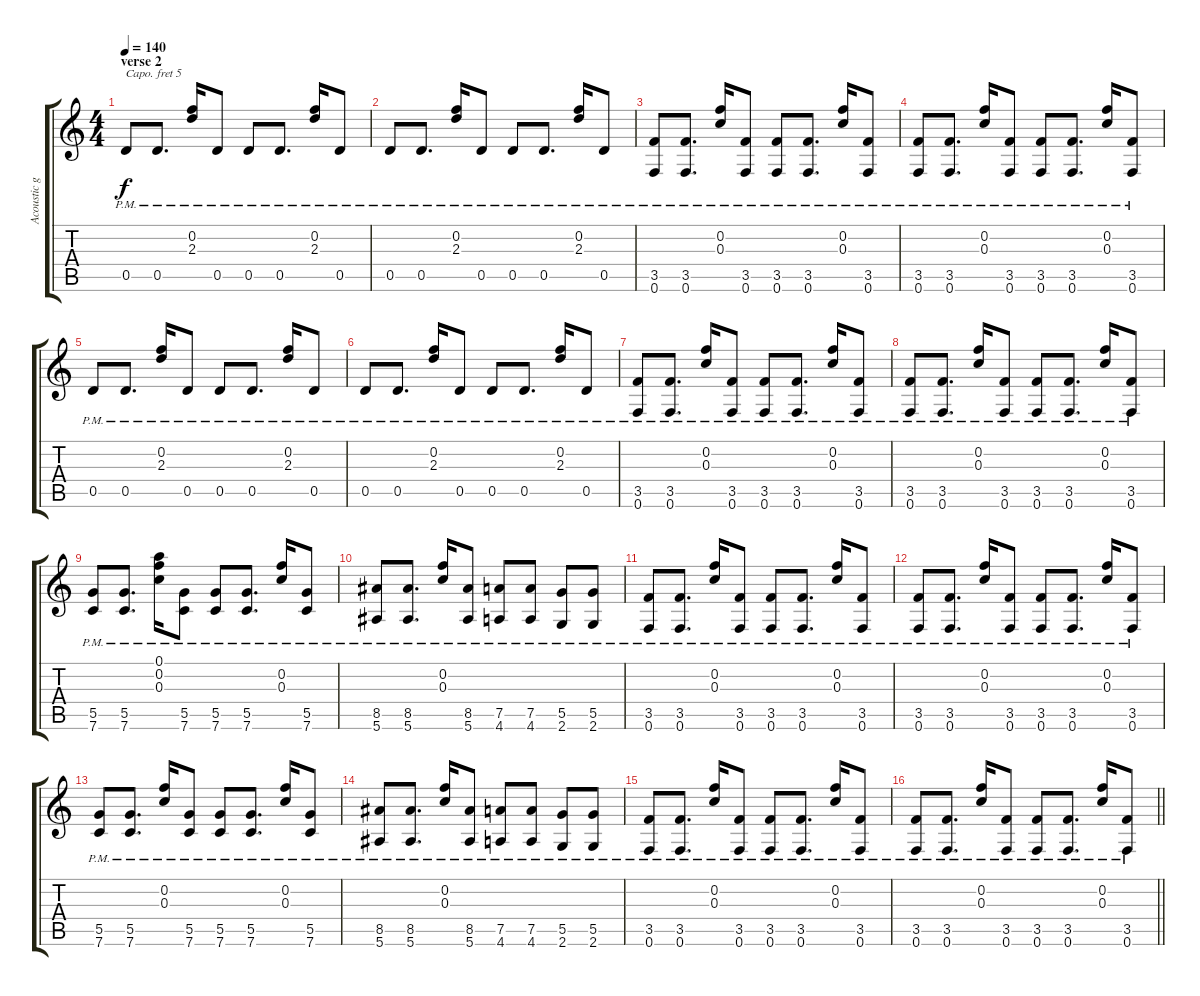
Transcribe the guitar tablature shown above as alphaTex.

\track ("Acoustic guitar" "Acoustic g") {instrument acousticguitarsteel}
\staff {score tabs}
\capo 5
\tuning (E4 C4 G3 C3 A2 C2) {hide}
\ts (4 4)
\section ("" "verse 2 ")
\tempo 140
\clef g2
\ks c
0.5{pm}.8{dy f} 0.5{pm}.8{d} (0.2{pm} 2.3{pm}).16 0.5{pm}.8 0.5{pm}.8 0.5{pm}.8{d} (0.2{pm} 2.3{pm}).16 0.5{pm}.8 |
0.5{pm}.8 0.5{pm}.8{d} (0.2{pm} 2.3{pm}).16 0.5{pm}.8 0.5{pm}.8 0.5{pm}.8{d} (0.2{pm} 2.3{pm}).16 0.5{pm}.8 |
(3.5{pm} 0.6{pm}).8 (3.5{pm} 0.6{pm}).8{d} (0.2{pm} 0.3{pm}).16 (3.5{pm} 0.6{pm}).8 (3.5{pm} 0.6{pm}).8 (3.5{pm} 0.6{pm}).8{d} (0.2{pm} 0.3{pm}).16 (3.5{pm} 0.6{pm}).8 |
(3.5{pm} 0.6{pm}).8 (3.5{pm} 0.6{pm}).8{d} (0.2{pm} 0.3{pm}).16 (3.5{pm} 0.6{pm}).8 (3.5{pm} 0.6{pm}).8 (3.5{pm} 0.6{pm}).8{d} (0.2{pm} 0.3{pm}).16 (3.5{pm} 0.6{pm}).8 |
0.5{pm}.8 0.5{pm}.8{d} (0.2{pm} 2.3{pm}).16 0.5{pm}.8 0.5{pm}.8 0.5{pm}.8{d} (0.2{pm} 2.3{pm}).16 0.5{pm}.8 |
0.5{pm}.8 0.5{pm}.8{d} (0.2{pm} 2.3{pm}).16 0.5{pm}.8 0.5{pm}.8 0.5{pm}.8{d} (0.2{pm} 2.3{pm}).16 0.5{pm}.8 |
(3.5{pm} 0.6{pm}).8 (3.5{pm} 0.6{pm}).8{d} (0.2{pm} 0.3{pm}).16 (3.5{pm} 0.6{pm}).8 (3.5{pm} 0.6{pm}).8 (3.5{pm} 0.6{pm}).8{d} (0.2{pm} 0.3{pm}).16 (3.5{pm} 0.6{pm}).8 |
(3.5{pm} 0.6{pm}).8 (3.5{pm} 0.6{pm}).8{d} (0.2{pm} 0.3{pm}).16 (3.5{pm} 0.6{pm}).8 (3.5{pm} 0.6{pm}).8 (3.5{pm} 0.6{pm}).8{d} (0.2{pm} 0.3{pm}).16 (3.5{pm} 0.6{pm}).8 |
(5.5{pm} 7.6).8 (5.5{pm} 7.6).8{d} (0.1 0.2{pm} 0.3{pm}).16 (5.5{pm} 7.6).8 (5.5{pm} 7.6).8 (5.5{pm} 7.6).8{d} (0.2{pm} 0.3{pm}).16 (5.5{pm} 7.6).8 |
(8.5{pm} 5.6{pm}).8 (8.5{pm} 5.6{pm}).8{d} (0.2{pm} 0.3{pm}).16 (8.5{pm} 5.6{pm}).8 (7.5 4.6{pm}).8 (7.5 4.6{pm}).8 (5.5 2.6{pm}).8 (5.5 2.6{pm}).8 |
(3.5{pm} 0.6{pm}).8 (3.5{pm} 0.6{pm}).8{d} (0.2{pm} 0.3{pm}).16 (3.5{pm} 0.6{pm}).8 (3.5{pm} 0.6{pm}).8 (3.5{pm} 0.6{pm}).8{d} (0.2{pm} 0.3{pm}).16 (3.5{pm} 0.6{pm}).8 |
(3.5{pm} 0.6{pm}).8 (3.5{pm} 0.6{pm}).8{d} (0.2{pm} 0.3{pm}).16 (3.5{pm} 0.6{pm}).8 (3.5{pm} 0.6{pm}).8 (3.5{pm} 0.6{pm}).8{d} (0.2{pm} 0.3{pm}).16 (3.5{pm} 0.6{pm}).8 |
(5.5{pm} 7.6).8 (5.5{pm} 7.6).8{d} (0.2{pm} 0.3{pm}).16 (5.5{pm} 7.6).8 (5.5{pm} 7.6).8 (5.5{pm} 7.6).8{d} (0.2{pm} 0.3{pm}).16 (5.5{pm} 7.6).8 |
(8.5{pm} 5.6{pm}).8 (8.5{pm} 5.6{pm}).8{d} (0.2{pm} 0.3{pm}).16 (8.5{pm} 5.6{pm}).8 (7.5 4.6{pm}).8 (7.5 4.6{pm}).8 (5.5 2.6{pm}).8 (5.5 2.6{pm}).8 |
(3.5{pm} 0.6{pm}).8 (3.5{pm} 0.6{pm}).8{d} (0.2{pm} 0.3{pm}).16 (3.5{pm} 0.6{pm}).8 (3.5{pm} 0.6{pm}).8 (3.5{pm} 0.6{pm}).8{d} (0.2{pm} 0.3{pm}).16 (3.5{pm} 0.6{pm}).8 |
\barLineRight lightlight
(3.5{pm} 0.6{pm}).8 (3.5{pm} 0.6{pm}).8{d} (0.2{pm} 0.3{pm}).16 (3.5{pm} 0.6{pm}).8 (3.5{pm} 0.6{pm}).8 (3.5{pm} 0.6{pm}).8{d} (0.2{pm} 0.3{pm}).16 (3.5{pm} 0.6{pm}).8
